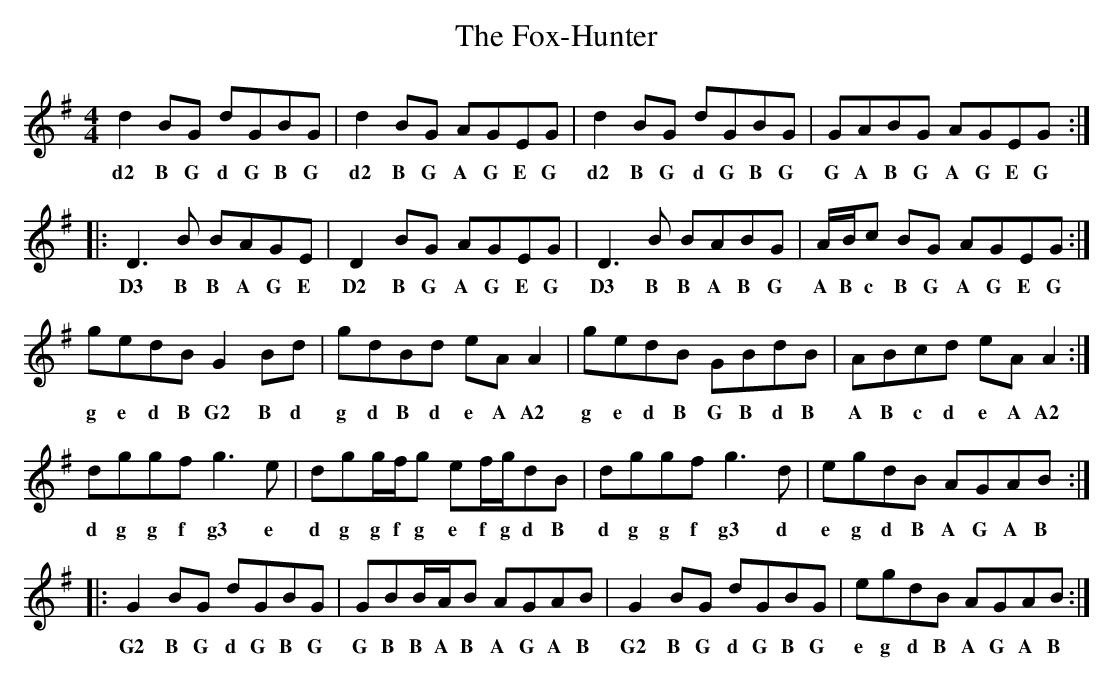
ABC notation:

X:1
T:The Fox-Hunter
M:4/4
L:1/8
K:G
d2 BG dGBG |d2BG AGEG |d2 BG dGBG |GABG AGEG :|
w: d2 B G d G B G d2 B G A G E G d2 B G d G B G G A B G A G E G
|:D3 B BAGE |D2 BG AGEG |D3 B BABG |A/B/c BG AGEG :|
w: D3 B B A G E D2 B G A G E G D3 B B A B G A B c B G A G E G
gedB G2 Bd |gdBd eA A2 |gedB GBdB|ABcd eA A2 :|
w: g e d B G2 B d g d B d e A A2 g e d B G B d B A B c d e A A2
dggf g3 e |dgg/f/g ef/g/dB |dggf g3 d |egdB AGAB :|
w: d g g f g3 e d g g f g e f g d B d g g f g3 d e g d B A G A B
|:G2 BG dGBG |GBB/A/B AGAB |G2 BG dGBG |egdB AGAB :|
w: G2 B G d G B G G B B A B A G A B G2 B G d G B G e g d B A G A B
